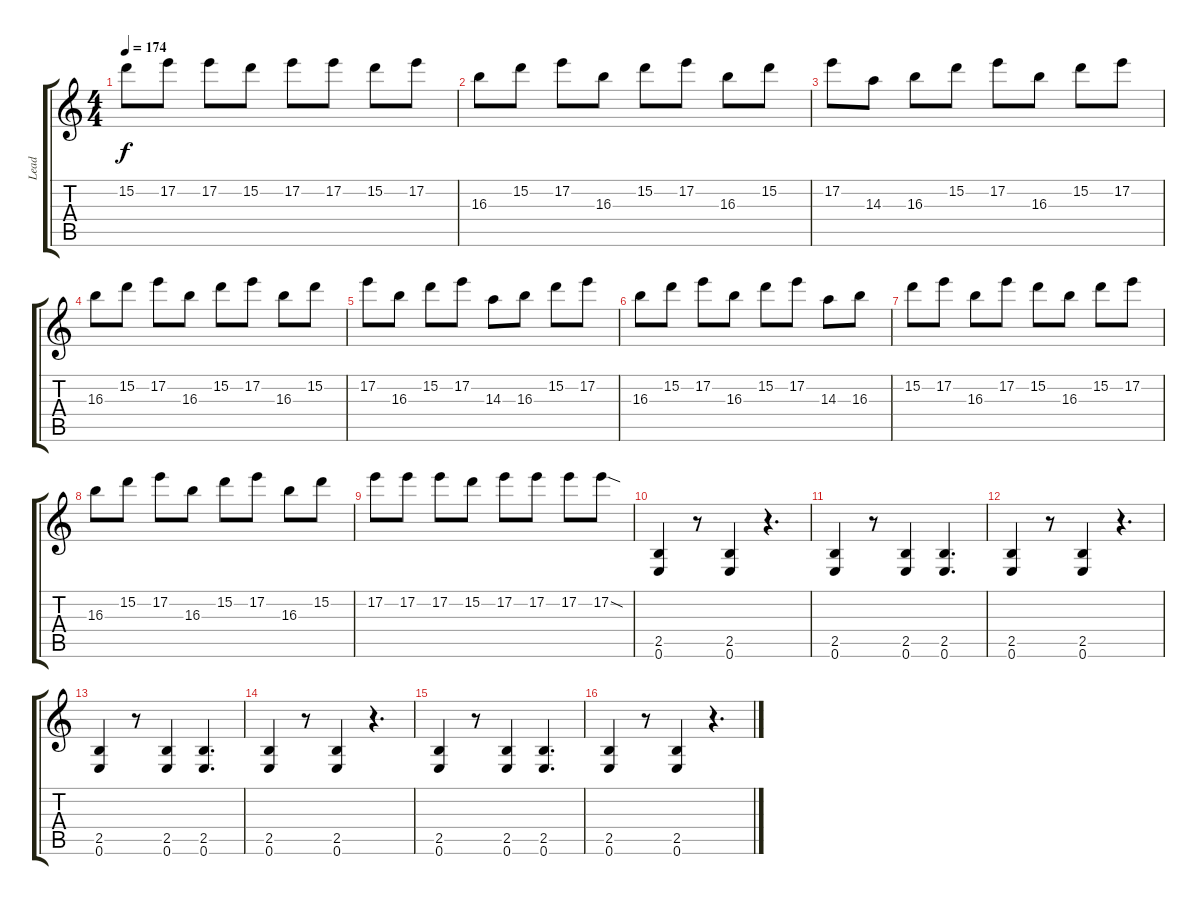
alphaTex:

\track ("Lead" "Lead") {instrument distortionguitar}
\staff {score tabs}
\tuning (E4 B3 G3 D3 A2 E2) {hide}
\ts (4 4)
\tempo 174
\clef g2
\ks c
15.2.8{dy f} 17.2.8 17.2.8 15.2.8 17.2.8 17.2.8 15.2.8 17.2.8 |
16.3.8 15.2.8 17.2.8 16.3.8 15.2.8 17.2.8 16.3.8 15.2.8 |
17.2.8 14.3.8 16.3.8 15.2.8 17.2.8 16.3.8 15.2.8 17.2.8 |
16.3.8 15.2.8 17.2.8 16.3.8 15.2.8 17.2.8 16.3.8 15.2.8 |
17.2.8 16.3.8 15.2.8 17.2.8 14.3.8 16.3.8 15.2.8 17.2.8 |
16.3.8 15.2.8 17.2.8 16.3.8 15.2.8 17.2.8 14.3.8 16.3.8 |
15.2.8 17.2.8 16.3.8 17.2.8 15.2.8 16.3.8 15.2.8 17.2.8 |
16.3.8 15.2.8 17.2.8 16.3.8 15.2.8 17.2.8 16.3.8 15.2.8 |
17.2.8 17.2.8 17.2.8 15.2.8 17.2.8 17.2.8 17.2.8 17.2{sod}.8 |
(2.5 0.6).4 r.8 (2.5 0.6).4 r.4{d} |
(2.5 0.6).4 r.8 (2.5 0.6).4 (2.5 0.6).4{d} |
(2.5 0.6).4 r.8 (2.5 0.6).4 r.4{d} |
(2.5 0.6).4 r.8 (2.5 0.6).4 (2.5 0.6).4{d} |
(2.5 0.6).4 r.8 (2.5 0.6).4 r.4{d} |
(2.5 0.6).4 r.8 (2.5 0.6).4 (2.5 0.6).4{d} |
(2.5 0.6).4 r.8 (2.5 0.6).4 r.4{d}
